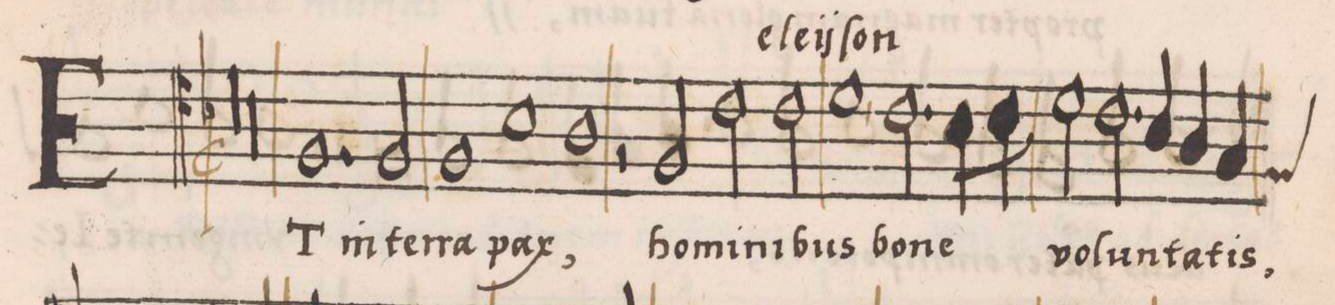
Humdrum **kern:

**kern	**text
*I"TENOR	*
*clefC4	*
*k[b-]	*
*met(C|)	*
*M2/1	*
0r	.
=2	=2
0r	.
=3	=3
0r	.
=4	=4
0r	.
=5	=5
1.F	ET
2F/	in
=6	=6
1F	ter-
1B-	-ra
=7	=7
1A	pax,
2r	.
2F/	ho-
=8	=8
2c\	-mi-
2c\	-ni-
1d,	-bus
=9	=9
2.c\	bo-
8B-\L	-ne
8c\J	.
2d\	vo-
2.c\	-lun-
=10	=10
4B-/	.
4A/	-ta-
*custos:F	*
4G/	-tis,
*-	*-
